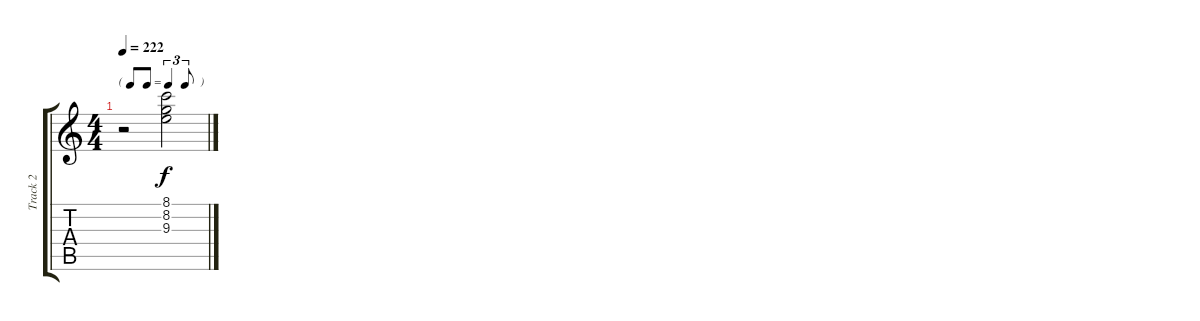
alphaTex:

\track ("Track 2" "Track 2") {instrument electricguitarjazz}
\staff {score tabs}
\tuning (E4 B3 G3 D3 A2 E2) {hide}
\ts (4 4)
\tf triplet8th
\tempo 222
\clef g2
\ks c
r.2{dy f} (8.1 8.2 9.3).2
